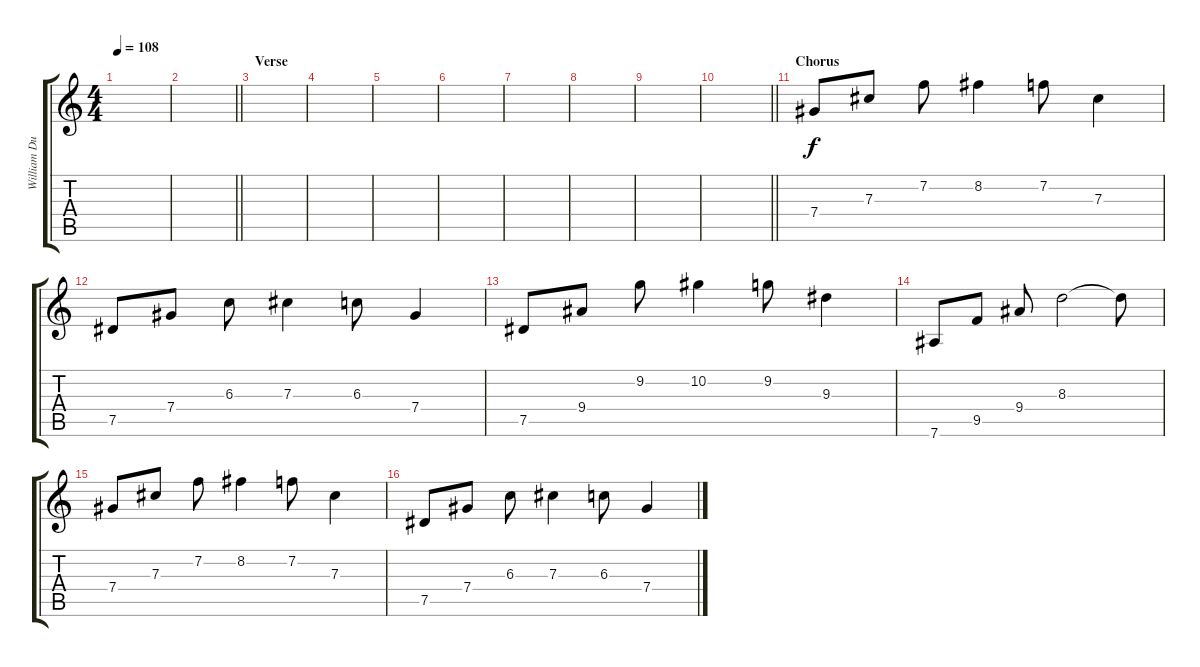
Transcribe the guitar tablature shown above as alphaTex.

\track ("William DuVall" "William Du") {instrument overdrivenguitar}
\staff {score tabs}
\tuning (Eb4 Bb3 Gb3 Db3 Ab2 Eb2) {hide}
\ts (4 4)
\tempo 108
\clef g2
\ks c
|
\barLineRight lightlight
|
\section ("" "Verse")
|
|
|
|
|
|
|
\barLineRight lightlight
|
\section ("" "Chorus")
7.4.8 7.3.8 7.2.8 8.2.4 7.2.8 7.3.4 |
7.5.8 7.4.8 6.3.8 7.3.4 6.3.8 7.4.4 |
7.5.8 9.4.8 9.2.8 10.2.4 9.2.8 9.3.4 |
7.6.8 9.5.8 9.4.8 8.3.2 8.3{t}.8 |
7.4.8 7.3.8 7.2.8 8.2.4 7.2.8 7.3.4 |
7.5.8 7.4.8 6.3.8 7.3.4 6.3.8 7.4.4
